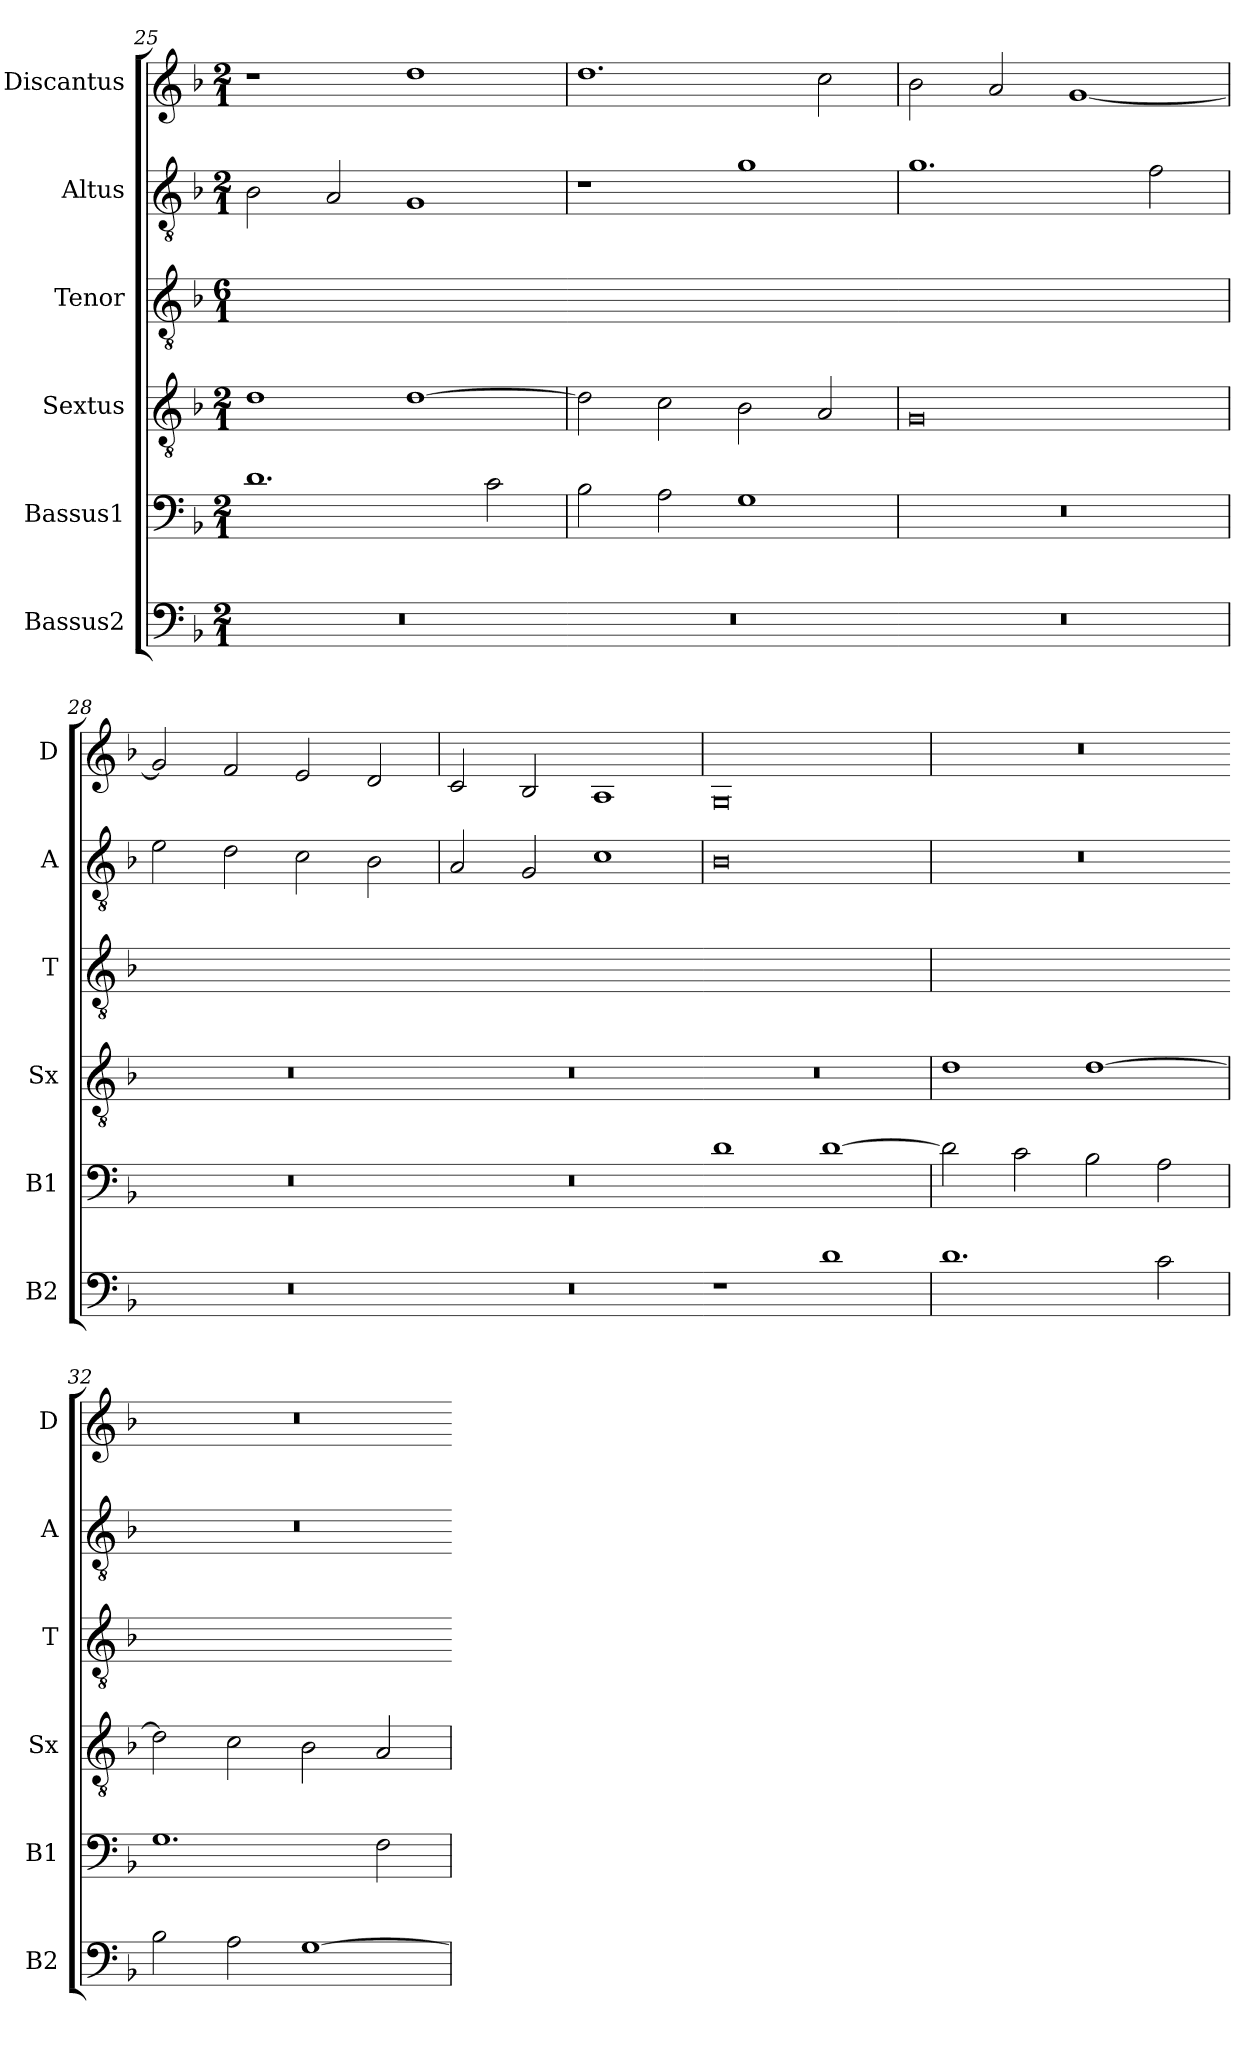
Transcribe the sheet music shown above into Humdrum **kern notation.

**kern	**kern	**kern	**kern	**kern	**kern
*part6	*part5	*part4	*part3	*part2	*part1
*staff6	*staff5	*staff4	*staff3	*staff2	*staff1
*I"Bassus2	*I"Bassus1	*I"Sextus	*I"Tenor	*I"Altus	*I"Discantus
*I'B2	*I'B1	*I'Sx	*I'T	*I'A	*I'D
*clefF4	*clefF4	*clefGv2	*clefGv2	*clefGv2	*clefG2
*k[b-]	*k[b-]	*k[b-]	*k[b-]	*k[b-]	*k[b-]
*M2/1	*M2/1	*M2/1	*M6/1	*M2/1	*M2/1
=25	=25	=25	=25	=25	=25
!	!	!	!LO:N:vis=1	!	!
0r	1.d	1d	0r	2B-\	1r
.	.	.	.	2A/	.
.	.	[1d	.	1G	1dd
.	2c\	.	.	.	.
=26	=26	=26	=26-	=26	=26
!	!	!	!LO:N:vis=1	!	!
0r	2B-\	2d\]	0ryy	1r	1.dd
.	2A\	2c\	.	.	.
.	1G	2B-\	.	1g	.
.	.	2A/	.	.	2cc\
=27	=27	=27	=27-	=27	=27
!	!	!	!LO:N:vis=1	!	!
0r	0r	0G	0ryy	1.g	2b-\
.	.	.	.	.	2a/
.	.	.	.	.	[1g
.	.	.	.	2f\	.
=28	=28	=28	=28	=28	=28
!	!	!	!LO:N:vis=1	!	!
0r	0r	0r	0r	2e\	2g/]
.	.	.	.	2d\	2f/
.	.	.	.	2c\	2e/
.	.	.	.	2B-\	2d/
=29	=29	=29	=29-	=29	=29
!	!	!	!LO:N:vis=1	!	!
0r	0r	0r	0ryy	2A/	2c/
.	.	.	.	2G/	2B-/
.	.	.	.	1c	1A
=30	=30	=30	=30-	=30	=30
!	!	!	!LO:N:vis=1	!	!
1r	1d	0r	0ryy	0B-	0G
1d	[1d	.	.	.	.
=31	=31	=31	=31	=31	=31
!	!	!	!LO:N:vis=1	!	!
1.d	2d\]	1d	0r	0r	0r
.	2c\	.	.	.	.
.	2B-\	[1d	.	.	.
2c\	2A\	.	.	.	.
=32	=32	=32	=32-	=32	=32
!	!	!	!LO:N:vis=1	!	!
2B-\	1.G	2d\]	0ryy	0r	0r
2A\	.	2c\	.	.	.
[1G	.	2B-\	.	.	.
.	2F\	2A/	.	.	.
=	=	=	=-	=	=
*-	*-	*-	*-	*-	*-
